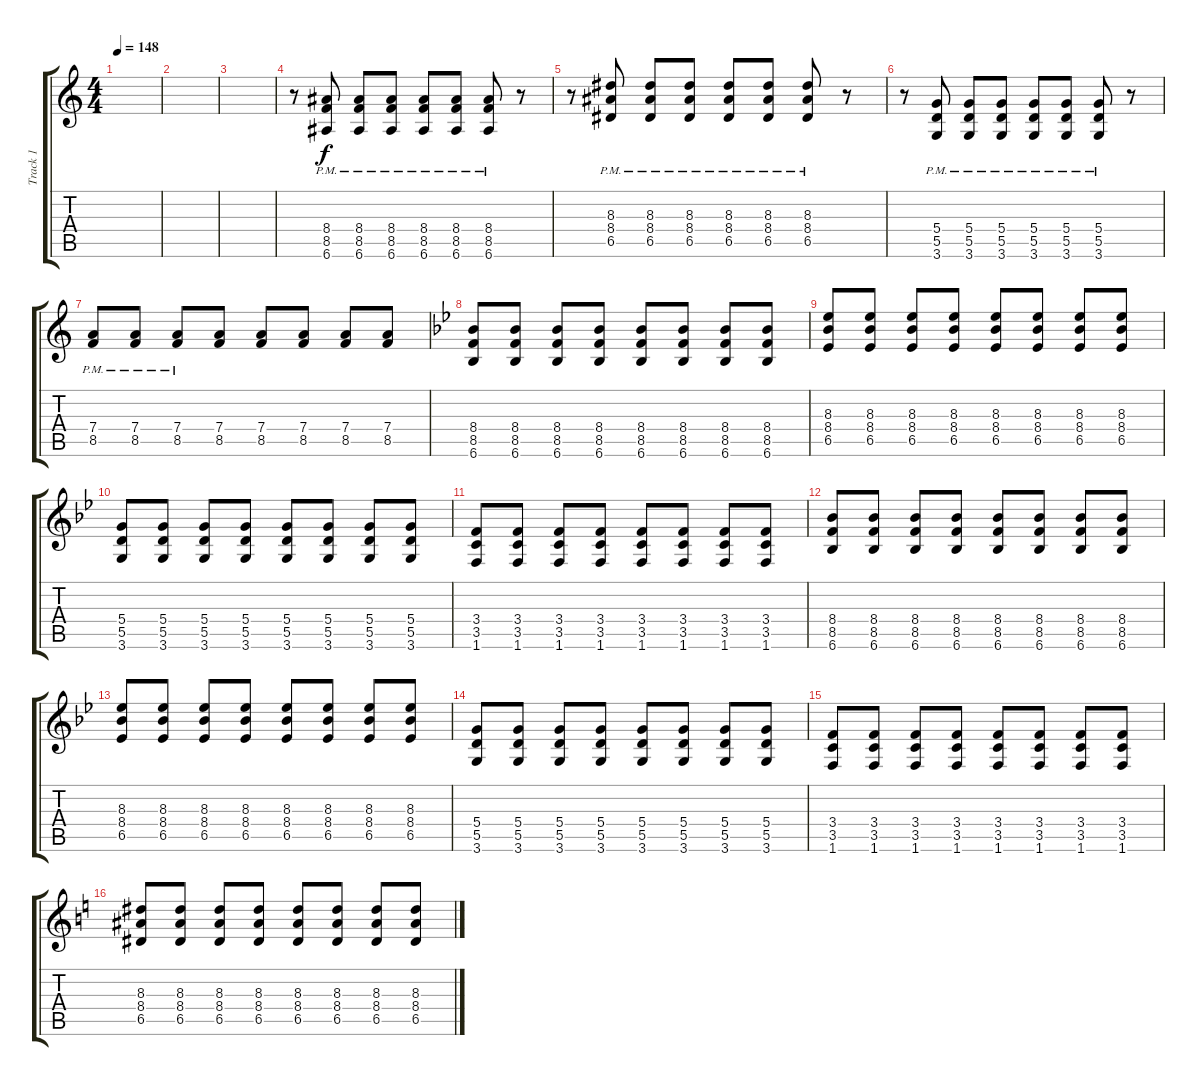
\track ("Track 1" "Track 1") {instrument distortionguitar}
\staff {score tabs}
\tuning (E4 B3 G3 D3 A2 E2) {hide}
\ts (4 4)
\tempo 148
\clef g2
\ks c
|
|
|
r.8 (8.4{pm} 8.5{pm} 6.6{pm}).8{dy f} (8.4{pm} 8.5{pm} 6.6{pm}).8 (8.4{pm} 8.5{pm} 6.6{pm}).8 (8.4{pm} 8.5{pm} 6.6{pm}).8 (8.4{pm} 8.5{pm} 6.6{pm}).8 (8.4{pm} 8.5{pm} 6.6{pm}).8 r.8 |
r.8 (8.3{pm} 8.4{pm} 6.5{pm}).8 (8.3{pm} 8.4{pm} 6.5{pm}).8 (8.3{pm} 8.4{pm} 6.5{pm}).8 (8.3{pm} 8.4{pm} 6.5{pm}).8 (8.3{pm} 8.4{pm} 6.5{pm}).8 (8.3{pm} 8.4{pm} 6.5{pm}).8 r.8 |
r.8 (5.4{pm} 5.5{pm} 3.6{pm}).8 (5.4{pm} 5.5{pm} 3.6{pm}).8 (5.4{pm} 5.5{pm} 3.6{pm}).8 (5.4{pm} 5.5{pm} 3.6{pm}).8 (5.4{pm} 5.5{pm} 3.6{pm}).8 (5.4{pm} 5.5{pm} 3.6{pm}).8 r.8 |
(7.4{pm} 8.5{pm}).8 (7.4{pm} 8.5{pm}).8 (7.4{pm} 8.5{pm}).8 (7.4 8.5).8 (7.4 8.5).8 (7.4 8.5).8 (7.4 8.5).8 (7.4 8.5).8 |
\ks bb
(8.4 8.5 6.6).8 (8.4 8.5 6.6).8 (8.4 8.5 6.6).8 (8.4 8.5 6.6).8 (8.4 8.5 6.6).8 (8.4 8.5 6.6).8 (8.4 8.5 6.6).8 (8.4 8.5 6.6).8 |
(8.3 8.4 6.5).8 (8.3 8.4 6.5).8 (8.3 8.4 6.5).8 (8.3 8.4 6.5).8 (8.3 8.4 6.5).8 (8.3 8.4 6.5).8 (8.3 8.4 6.5).8 (8.3 8.4 6.5).8 |
(5.4 5.5 3.6).8 (5.4 5.5 3.6).8 (5.4 5.5 3.6).8 (5.4 5.5 3.6).8 (5.4 5.5 3.6).8 (5.4 5.5 3.6).8 (5.4 5.5 3.6).8 (5.4 5.5 3.6).8 |
(3.4 3.5 1.6).8 (3.4 3.5 1.6).8 (3.4 3.5 1.6).8 (3.4 3.5 1.6).8 (3.4 3.5 1.6).8 (3.4 3.5 1.6).8 (3.4 3.5 1.6).8 (3.4 3.5 1.6).8 |
(8.4 8.5 6.6).8 (8.4 8.5 6.6).8 (8.4 8.5 6.6).8 (8.4 8.5 6.6).8 (8.4 8.5 6.6).8 (8.4 8.5 6.6).8 (8.4 8.5 6.6).8 (8.4 8.5 6.6).8 |
(8.3 8.4 6.5).8 (8.3 8.4 6.5).8 (8.3 8.4 6.5).8 (8.3 8.4 6.5).8 (8.3 8.4 6.5).8 (8.3 8.4 6.5).8 (8.3 8.4 6.5).8 (8.3 8.4 6.5).8 |
(5.4 5.5 3.6).8 (5.4 5.5 3.6).8 (5.4 5.5 3.6).8 (5.4 5.5 3.6).8 (5.4 5.5 3.6).8 (5.4 5.5 3.6).8 (5.4 5.5 3.6).8 (5.4 5.5 3.6).8 |
(3.4 3.5 1.6).8 (3.4 3.5 1.6).8 (3.4 3.5 1.6).8 (3.4 3.5 1.6).8 (3.4 3.5 1.6).8 (3.4 3.5 1.6).8 (3.4 3.5 1.6).8 (3.4 3.5 1.6).8 |
\ks c
(8.3 8.4 6.5).8 (8.3 8.4 6.5).8 (8.3 8.4 6.5).8 (8.3 8.4 6.5).8 (8.3 8.4 6.5).8 (8.3 8.4 6.5).8 (8.3 8.4 6.5).8 (8.3 8.4 6.5).8
